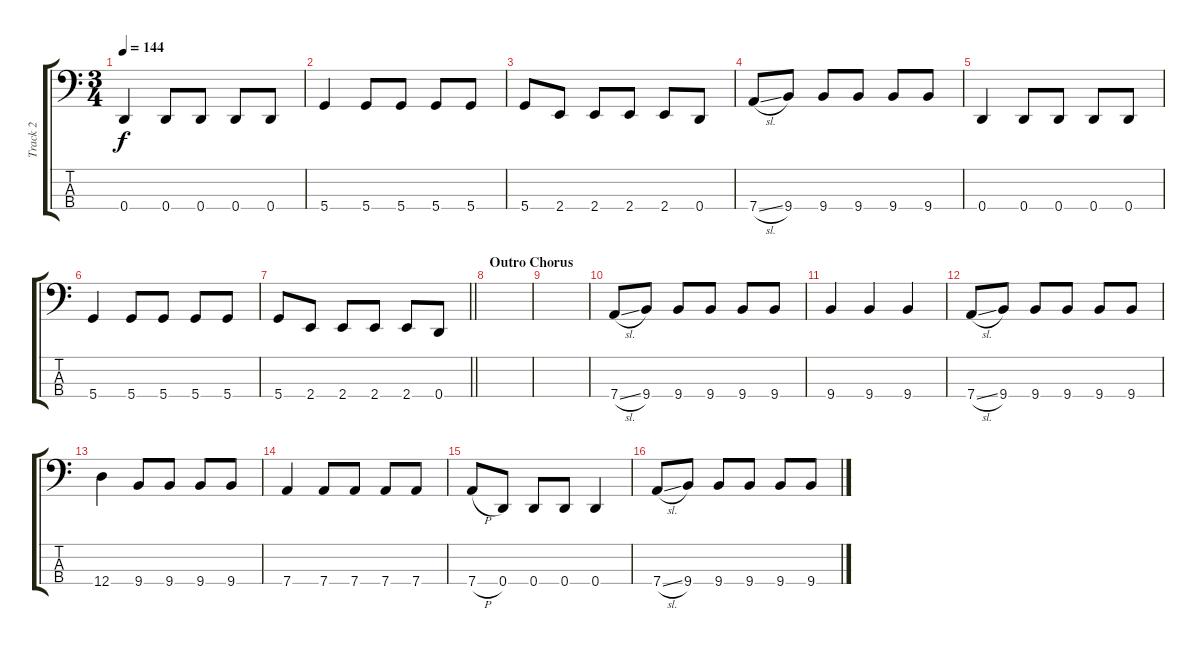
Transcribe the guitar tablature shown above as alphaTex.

\track ("Track 2" "Track 2") {instrument electricbasspick}
\staff {score tabs}
\tuning (G2 D2 A1 D1) {hide}
\ts (3 4)
\tempo 144
\clef f4
\ks c
0.4.4{dy f} 0.4.8 0.4.8 0.4.8 0.4.8 |
5.4.4 5.4.8 5.4.8 5.4.8 5.4.8 |
5.4.8 2.4.8 2.4.8 2.4.8 2.4.8 0.4.8 |
7.4{sl}.8 9.4.8 9.4.8 9.4.8 9.4.8 9.4.8 |
0.4.4 0.4.8 0.4.8 0.4.8 0.4.8 |
5.4.4 5.4.8 5.4.8 5.4.8 5.4.8 |
\barLineRight lightlight
5.4.8 2.4.8 2.4.8 2.4.8 2.4.8 0.4.8 |
\section ("" "Outro Chorus")
|
|
7.4{sl}.8 9.4.8 9.4.8 9.4.8 9.4.8 9.4.8 |
9.4.4 9.4.4 9.4.4 |
7.4{sl}.8 9.4.8 9.4.8 9.4.8 9.4.8 9.4.8 |
12.4.4 9.4.8 9.4.8 9.4.8 9.4.8 |
7.4.4 7.4.8 7.4.8 7.4.8 7.4.8 |
7.4{h}.8 0.4.8 0.4.8 0.4.8 0.4.4 |
7.4{sl}.8 9.4.8 9.4.8 9.4.8 9.4.8 9.4.8
